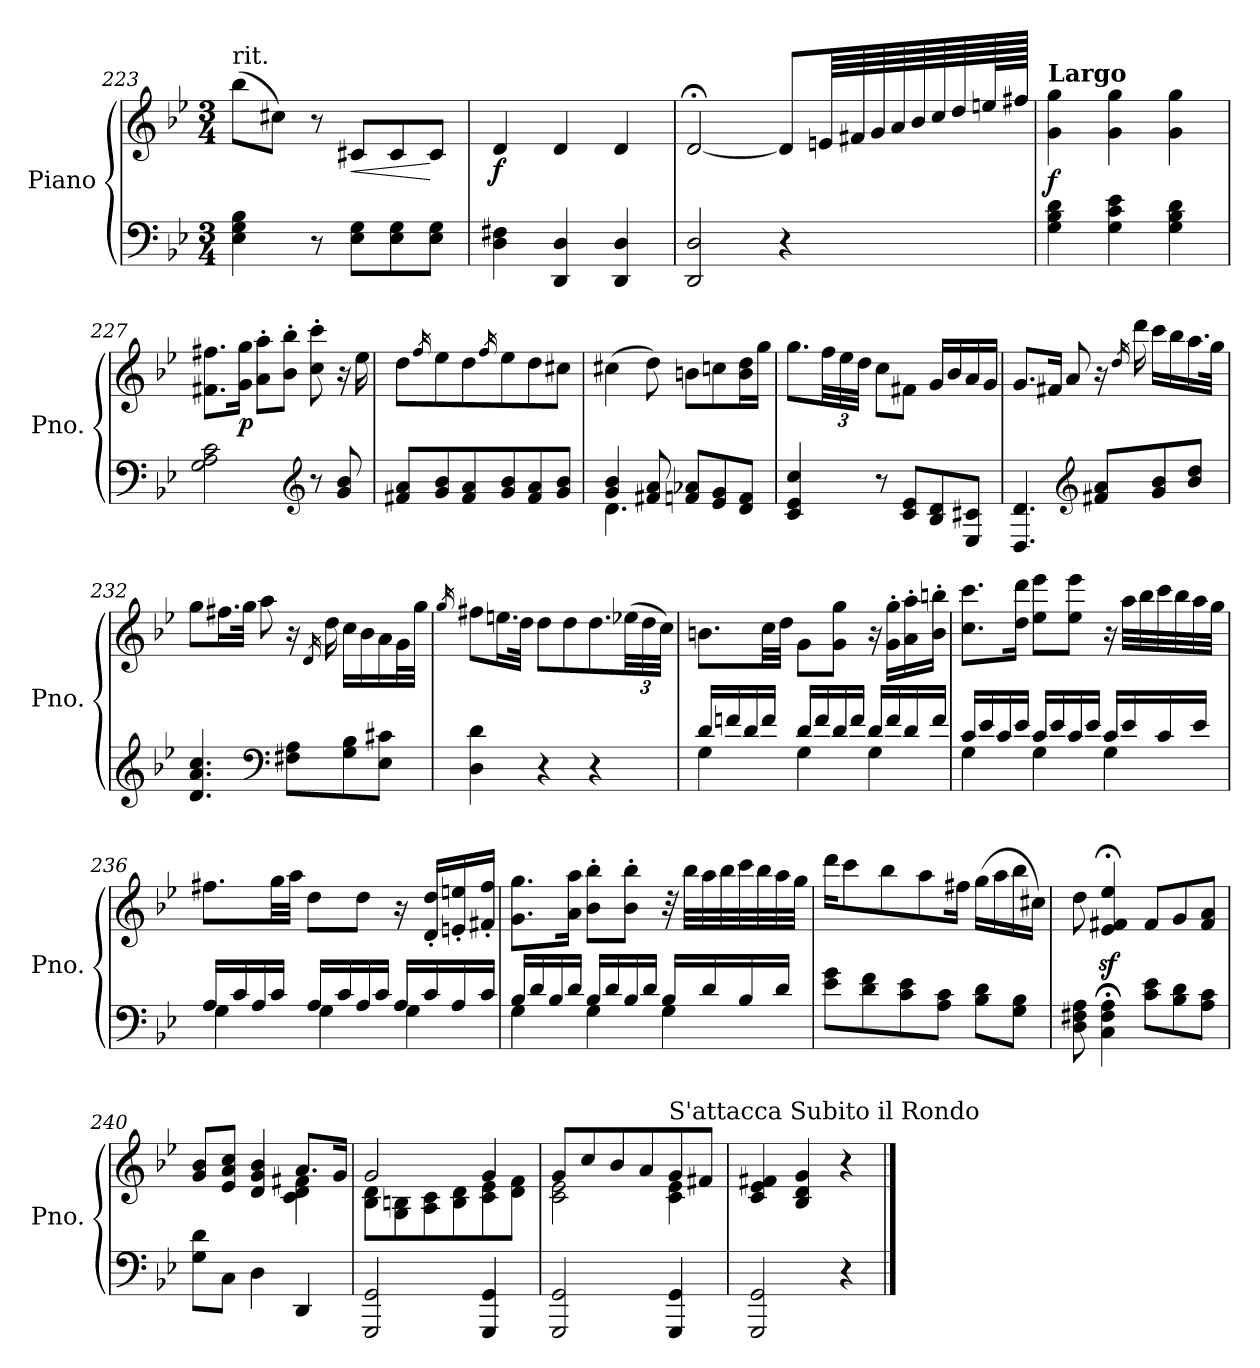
**kern	**kern	**dynam
*part1	*part1	*part1
*staff2	*staff1	*staff1/2
*I"Piano	*	*
*I'Pno.	*	*
*clefF4	*clefG2	*
*k[b-e-]	*k[b-e-]	*
*B-:	*B-:	*
*M3/4	*M3/4	*
=223	=223	=223
!	!LO:TX:a:t=rit.	!
4E-\ 4G\ 4B-\	(8bb-\L	.
.	8cc#X\J)	.
8r	8r	.
!	!	!LO:HP:b
8E-\ 8G\L	8c#X/L	<
8E-\ 8G\	8c#/	.
8E-\ 8G\J	8c#/J	[
=224	=224	=224
!	!	!LO:DY:b
4D\ 4F#X\	4d/	f
4DD/ 4D/	4d/	.
4DD/ 4D/	4d/	.
!!LO:LB:g=z
=225	=225	=225
2DD/ 2D/	[2d;</	.
4r	8d/L]	.
.	64en/LLL	.
.	64f#X/	.
.	64g/	.
.	64a/	.
.	64b-/	.
.	64cc/	.
.	64dd/	.
.	128een/L	.
.	128ff#X/JJJJJ	.
=226	=226	=226
*	*MM50	*
!	!LO:TX:a:B:t=Largo	!
!	!	!LO:DY:b
4G\ 4B-\ 4d\	4g\ 4gg\	f
4G\ 4c\ 4e-\	4g\ 4gg\	.
4G\ 4B-\ 4d\	4g\ 4gg\	.
=227	=227	=227
2G\ 2A\ 2c\	8.f#X\ 8.ff#X\L	.
!	!	!LO:DY:b
.	16g\ 16gg\Jk	p
.	8a\' 8aa\'L	.
.	8b-\' 8bb-\'J	.
*clefG2	*	*
8r	8cc\' 8ccc\'	.
8g/ 8b-/	16r	.
.	16ee-\	.
=228	=228	=228
8f#X/ 8a/L	8dd\L	.
.	16qff/	.
8g/ 8b-/	8ee-\	.
8f#/ 8a/	8dd\	.
.	16qff/	.
8g/ 8b-/	8ee-\	.
8f#/ 8a/	8dd\	.
8g/ 8b-/J	8cc#X\J	.
!!LO:PB:g=z
=229	=229	=229
*^	*	*
4g/ 4b-/	4.d\	(4cc#X\	.
8f#X/ 8a/	.	8dd\)	.
8fn/ 8a-X/L	8ryy	8bn\L	.
8e-/ 8g/	4ryy	8ccn\	.
8d/ 8f/J	.	16b\ 16dd\L	.
.	.	16gg\JJ	.
*v	*v	*	*
=230	=230	=230
4c/ 4e-/ 4cc/	8.gg\L	.
*	*Xbrackettup	*
.	48ff\LL	.
.	48ee-\	.
.	48dd\JJJ	.
8r	8cc\L	.
8c/ 8e-/L	8f#X\J	.
8B-/ 8d/	16g/LL	.
.	16b-/	.
8E-/ 8c#X/J	16a/	.
.	16g/JJ	.
=231	=231	=231
4.D/ 4.d/	8.g/L	.
.	16f#X/Jk	.
*clefG2	*	*
.	8a/	.
8f#X/ 8a/L	16r	.
.	16qdd/	.
.	16ddd\	.
8g/ 8b-/	16ccc\LL	.
.	16bb-\	.
8b-/ 8dd/J	16.aa\	.
.	32gg\JJk	.
!!LO:LB:g=z
=232	=232	=232
4.d/ 4.a/ 4.cc/	8gg\L	.
.	16.ff#X\L	.
.	32gg\JJk	.
.	8aa\	.
*clefF4	*	*
8F#X\ 8A\L	16r	.
.	16qd/	.
.	16dd\	.
8G\ 8B-\	16cc\LL	.
.	16b-\	.
8E-\ 8c#X\J	16a\	.
.	32g\L	.
.	32gg\JJJ	.
!!LO:LB:g=z
=233	=233	=233
.	16qgg/	.
4D\ 4d\	8ff#X\L	.
.	16.een\L	.
.	32dd\JJk	.
4r	8dd\L	.
.	8dd\	.
4r	8.dd\	.
.	(48ee-X\LL	.
.	48dd\	.
.	48cc\JJJ)	.
=234	=234	=234
*^	*	*
16d/LL	4G\	8.bn\L	.
16fn/	.	.	.
16d/	.	.	.
16f/JJ	.	32cc\LL	.
.	.	32dd\JJJ	.
16d/LL	4G\	8g\L	.
16f/	.	.	.
16d/	.	8g\ 8gg\J	.
16f/JJ	.	.	.
16d/LL	4G\	16r	.
16f/	.	16g\' 16gg\'LL	.
16d/	.	16a\' 16aa\'	.
16f/JJ	.	16b\' 16bbn\'JJ	.
!!LO:LB:g=z
=235	=235	=235	=235
16c/LL	4G\	8.cc\ 8.ccc\L	.
16e-/	.	.	.
16c/	.	.	.
16e-/JJ	.	16dd\ 16ddd\Jk	.
16c/LL	4G\	8ee-\ 8eee-\L	.
16e-/	.	.	.
16c/	.	8ee-\ 8eee-\J	.
16e-/JJ	.	.	.
16c/LL	4G\	16r	.
16e-/	.	32aa\LLL	.
.	.	32bb-\	.
16c/	.	32ccc\	.
.	.	32bb-\	.
16e-/JJ	.	32aa\	.
.	.	32gg\JJJ	.
!!LO:LB:g=z
=236	=236	=236	=236
16A/LL	4G\	8.ff#X\L	.
16c/	.	.	.
16A/	.	.	.
16c/JJ	.	32gg\LL	.
.	.	32aa\JJJ	.
16A/LL	4G\	8dd\L	.
16c/	.	.	.
16A/	.	8dd\J	.
16c/JJ	.	.	.
16A/LL	4G\	16r	.
16c/	.	16d/' 16dd/'LL	.
16A/	.	16en/' 16een/'	.
16c/JJ	.	16f#X/' 16ff#/'JJ	.
=237	=237	=237	=237
16B-/LL	4G\	8.g\ 8.gg\L	.
16d/	.	.	.
16B-/	.	.	.
16d/JJ	.	16a\ 16aa\Jk	.
16B-/LL	4G\	8b-\' 8bb-\'L	.
16d/	.	.	.
16B-/	.	8b-\' 8bb-\'J	.
16d/JJ	.	.	.
16B-/LL	4G\	32r	.
.	.	32bb-\LLL	.
16d/	.	32aa\	.
.	.	32bb-\	.
16B-/	.	32ccc\	.
.	.	32bb-\	.
16d/JJ	.	32aa\	.
.	.	32gg\JJJ	.
*v	*v	*	*
!!LO:LB:g=z
=238	=238	=238
8e-\ 8g\L	16ddd\KL	.
.	8ccc\	.
8d\ 8f\	.	.
.	8bb-\	.
8c\ 8e-\	.	.
.	8aa\	.
8A\ 8c\J	.	.
.	16ff#X\Jk	.
8B-\ 8d\L	(16gg\LL	.
.	16aa\	.
8G\ 8B-\J	16bb-\	.
.	16cc#X\JJ)	.
!!LO:PB:g=z
=239	=239	=239
8D\ 8F#X\ 8A\	8dd\	.
4C\;< 4F#\;< 4A\;<	4e-/z<;< 4f#X/z<;< 4ee-/z<;<	.
8c\ 8e-\L	8f#/L	.
8B-\ 8d\	8g/	.
8A\ 8c\J	8f#/ 8a/J	.
=240	=240	=240
*	*^	*
8G\ 8d\L	8g/ 8b-/L	4ryy	.
8C\J	8e-/ 8a/ 8cc/J	.	.
4D\	4d/ 4g/ 4b-/	4ryy	.
4DD/	8.a/L	4c\ 4d\ 4f#X\	.
.	16g/Jk	.	.
=241	=241	=241	=241
2GGG/ 2GG/	2g/	8B-\ 8d\L	.
.	.	8G\ 8Bn\	.
.	.	8A\ 8c\	.
.	.	8B\ 8d\	.
4GGG/ 4GG/	4g/	8c\ 8e-\	.
.	.	8d\ 8f\J	.
=242	=242	=242	=242
2GGG/ 2GG/	8g/L	2c\ 2e-\	.
.	8cc/	.	.
.	8b-/	.	.
.	8a/	.	.
!	!LO:TX:a:t=S'attacca Subito il Rondo	!	!
4GGG/ 4GG/	8g/	4c\ 4e-\	.
.	8f#X/J	.	.
*	*v	*v	*
=243	=243	=243
2GGG/ 2GG/	4c/ 4e-/ 4f#X/	.
.	4B-/ 4d/ 4g/	.
4r	4r	.
==	==	==
*-	*-	*-
